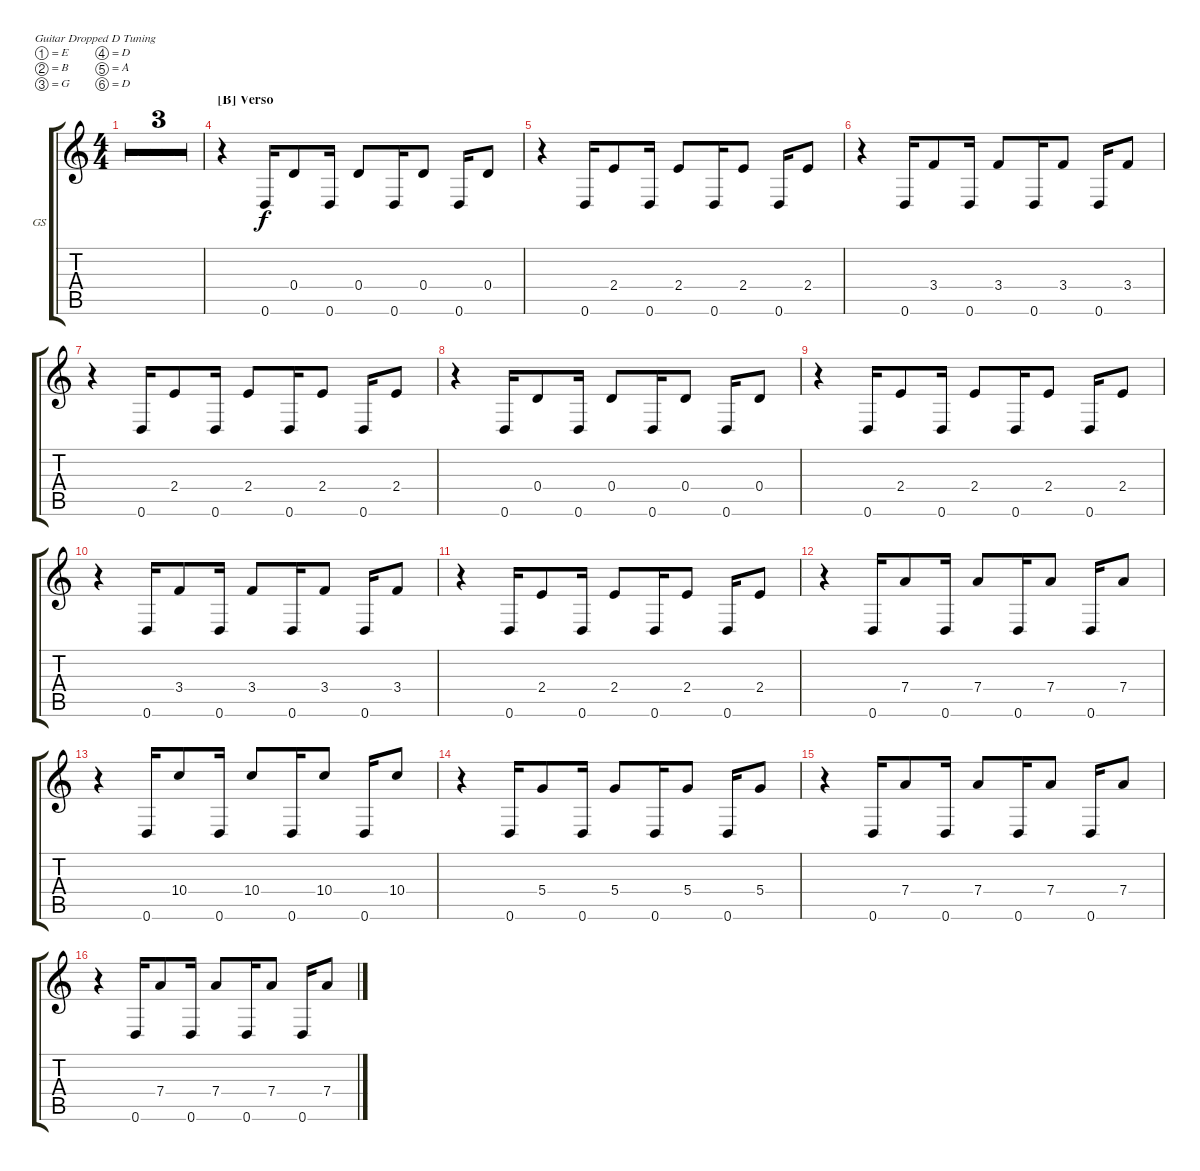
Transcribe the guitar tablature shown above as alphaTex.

\defaultSystemsLayout 4
\bracketExtendMode groupsimilarinstruments
\firstSystemTrackNameOrientation horizontal
\otherSystemsTrackNameOrientation horizontal
\track ("Guitarrs Clean" "GS") {multiBarRest instrument overdrivenguitar}
\staff {score tabs}
\tuning (E4 B3 G3 D3 A2 D2)
\ts (4 4)
\tempo 100
\clef g2
\ks c
|
|
|
\section ("B" "Verso")
r.4 0.6.16 0.4.8 0.6.16 0.4.8 0.6.16 0.4.8 0.6.16 0.4.8 |
r.4 0.6.16 2.4.8 0.6.16 2.4.8 0.6.16 2.4.8 0.6.16 2.4.8 |
r.4 0.6.16 3.4.8 0.6.16 3.4.8 0.6.16 3.4.8 0.6.16 3.4.8 |
r.4 0.6.16 2.4.8 0.6.16 2.4.8 0.6.16 2.4.8 0.6.16 2.4.8 |
r.4 0.6.16 0.4.8 0.6.16 0.4.8 0.6.16 0.4.8 0.6.16 0.4.8 |
r.4 0.6.16 2.4.8 0.6.16 2.4.8 0.6.16 2.4.8 0.6.16 2.4.8 |
r.4 0.6.16 3.4.8 0.6.16 3.4.8 0.6.16 3.4.8 0.6.16 3.4.8 |
r.4 0.6.16 2.4.8 0.6.16 2.4.8 0.6.16 2.4.8 0.6.16 2.4.8 |
r.4 0.6.16 7.4.8 0.6.16 7.4.8 0.6.16 7.4.8 0.6.16 7.4.8 |
r.4 0.6.16 10.4.8 0.6.16 10.4.8 0.6.16 10.4.8 0.6.16 10.4.8 |
r.4 0.6.16 5.4.8 0.6.16 5.4.8 0.6.16 5.4.8 0.6.16 5.4.8 |
r.4 0.6.16 7.4.8 0.6.16 7.4.8 0.6.16 7.4.8 0.6.16 7.4.8 |
r.4 0.6.16 7.4.8 0.6.16 7.4.8 0.6.16 7.4.8 0.6.16 7.4.8
